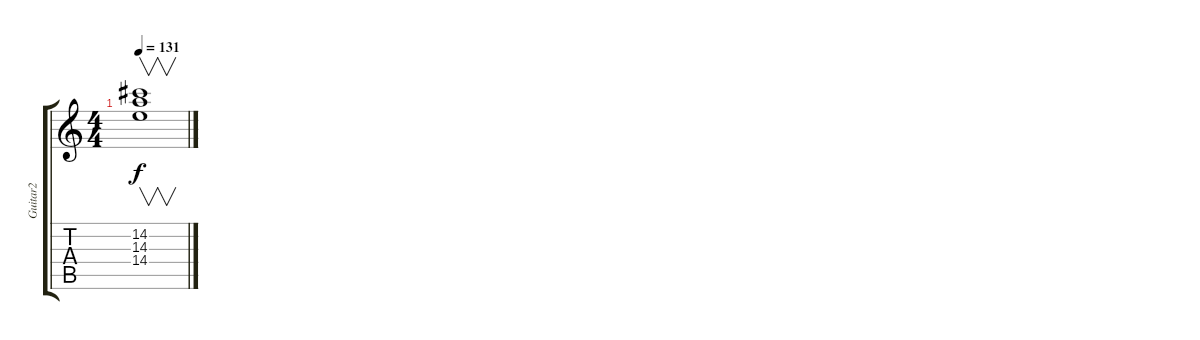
\track ("Guitar2" "Guitar2") {instrument distortionguitar}
\staff {score tabs}
\tuning (E4 B3 G3 D3 A2 E2) {hide}
\ts (4 4)
\tempo 131
\clef g2
\ks c
(14.2{t} 14.3{t} 14.4{t}).1{v dy f}
